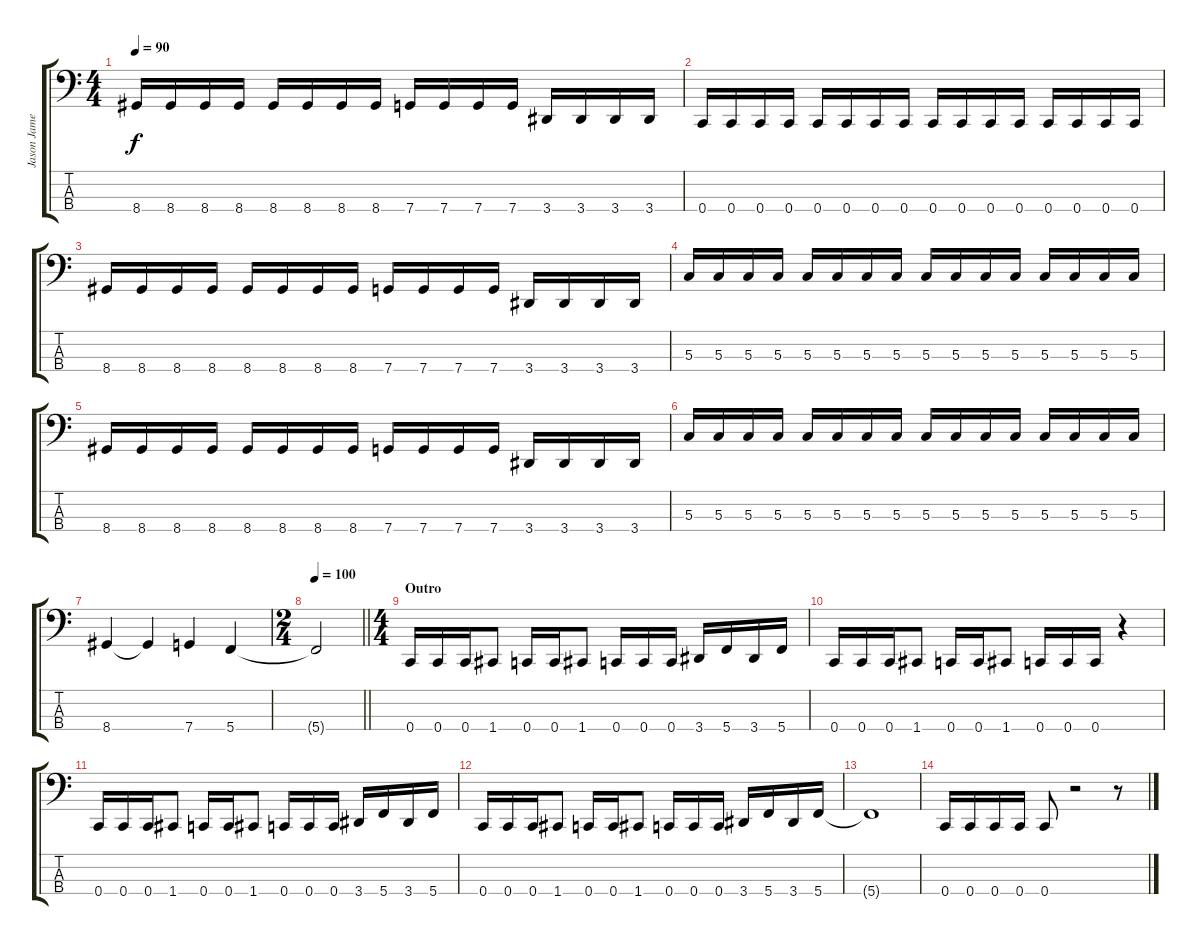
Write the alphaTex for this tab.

\track ("Jason James" "Jason Jame") {instrument electricbasspick}
\staff {score tabs}
\tuning (F2 C2 G1 C1) {hide}
\ts (4 4)
\tempo 90
\clef f4
\ks c
8.4.16{dy f} 8.4.16 8.4.16 8.4.16 8.4.16 8.4.16 8.4.16 8.4.16 7.4.16 7.4.16 7.4.16 7.4.16 3.4.16 3.4.16 3.4.16 3.4.16 |
0.4.16 0.4.16 0.4.16 0.4.16 0.4.16 0.4.16 0.4.16 0.4.16 0.4.16 0.4.16 0.4.16 0.4.16 0.4.16 0.4.16 0.4.16 0.4.16 |
8.4.16 8.4.16 8.4.16 8.4.16 8.4.16 8.4.16 8.4.16 8.4.16 7.4.16 7.4.16 7.4.16 7.4.16 3.4.16 3.4.16 3.4.16 3.4.16 |
5.3.16 5.3.16 5.3.16 5.3.16 5.3.16 5.3.16 5.3.16 5.3.16 5.3.16 5.3.16 5.3.16 5.3.16 5.3.16 5.3.16 5.3.16 5.3.16 |
8.4.16 8.4.16 8.4.16 8.4.16 8.4.16 8.4.16 8.4.16 8.4.16 7.4.16 7.4.16 7.4.16 7.4.16 3.4.16 3.4.16 3.4.16 3.4.16 |
5.3.16 5.3.16 5.3.16 5.3.16 5.3.16 5.3.16 5.3.16 5.3.16 5.3.16 5.3.16 5.3.16 5.3.16 5.3.16 5.3.16 5.3.16 5.3.16 |
8.4.4 8.4{t}.4 7.4.4 5.4.4 |
\ts (2 4)
\tempo 100
\barLineRight lightlight
5.4{t}.2 |
\ts (4 4)
\section ("" "Outro")
0.4.16 0.4.16 0.4.16 1.4.8 0.4.16 0.4.16 1.4.8 0.4.16 0.4.16 0.4.16 3.4.16 5.4.16 3.4.16 5.4.16 |
0.4.16 0.4.16 0.4.16 1.4.8 0.4.16 0.4.16 1.4.8 0.4.16 0.4.16 0.4.16 r.4 |
0.4.16 0.4.16 0.4.16 1.4.8 0.4.16 0.4.16 1.4.8 0.4.16 0.4.16 0.4.16 3.4.16 5.4.16 3.4.16 5.4.16 |
0.4.16 0.4.16 0.4.16 1.4.8 0.4.16 0.4.16 1.4.8 0.4.16 0.4.16 0.4.16 3.4.16 5.4.16 3.4.16 5.4.16 |
5.4{t}.1 |
0.4.16 0.4.16 0.4.16 0.4.16 0.4.8 r.2 r.8
